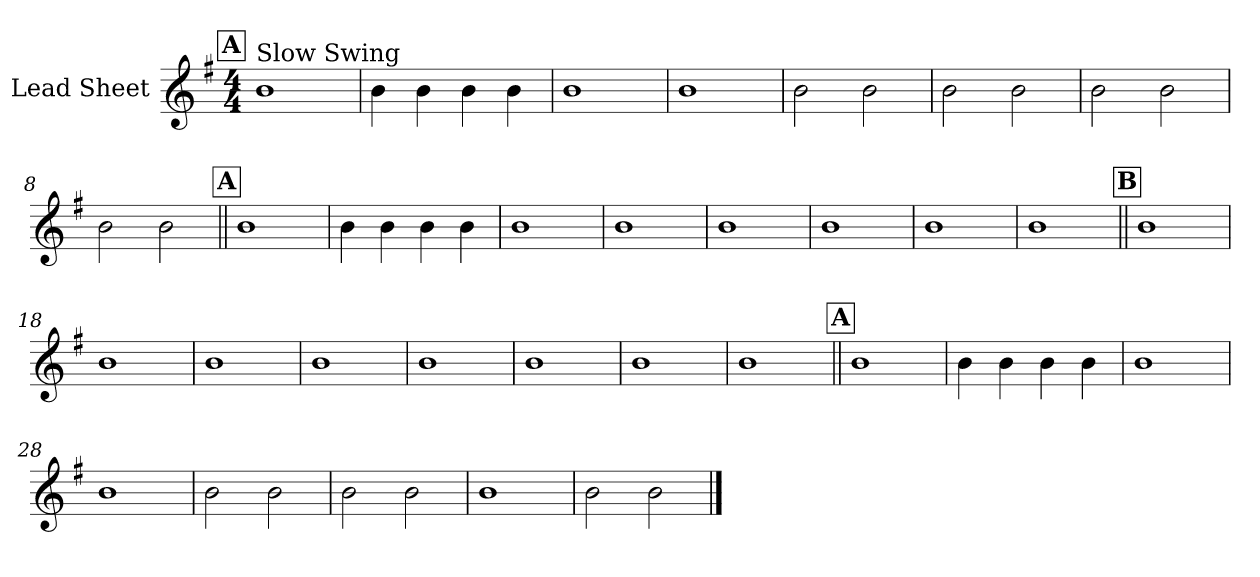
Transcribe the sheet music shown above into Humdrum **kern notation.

**kern
*part1
*staff1
*I"Lead Sheet
*clefG2
*k[f#]
*G:
*M4/4
!!LO:REH:place=s1:a:fs=14:t=A
=1
!LO:TX:a:t=Slow Swing
1b
=2
4b\
4b\
4b\
4b\
=3
1b
=4
1b
!!LO:LB:g=z
=5
2b\
2b\
=6
2b\
2b\
=7
2b\
2b\
=8
2b\
2b\
!!LO:LB:g=z
!!LO:REH:place=s1:a:fs=14:t=A
=9||
1b
=10
4b\
4b\
4b\
4b\
=11
1b
=12
1b
!!LO:LB:g=z
=13
1b
=14
1b
=15
1b
=16
1b
!!LO:LB:g=z
!!LO:REH:place=s1:a:fs=14:t=B
=17||
1b
=18
1b
=19
1b
=20
1b
!!LO:LB:g=z
=21
1b
=22
1b
=23
1b
=24
1b
!!LO:LB:g=z
!!LO:REH:place=s1:a:fs=14:t=A
=25||
1b
=26
4b\
4b\
4b\
4b\
=27
1b
=28
1b
!!LO:LB:g=z
=29
2b\
2b\
=30
2b\
2b\
=31
1b
=32
2b\
2b\
==
*-
